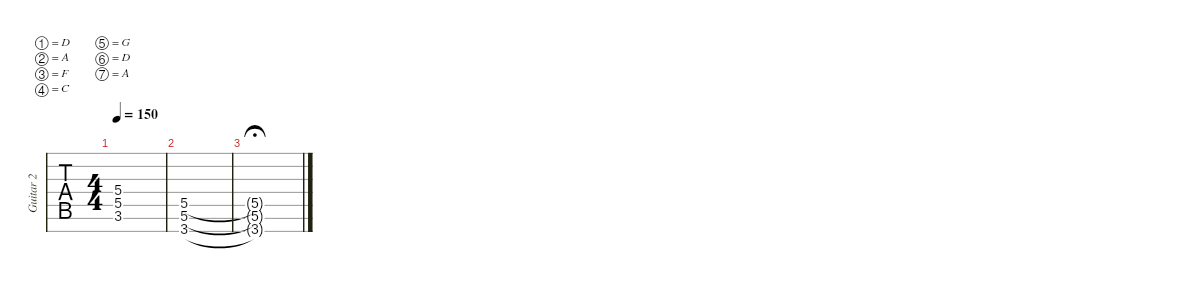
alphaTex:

\defaultSystemsLayout 2
\hideDynamics
\bracketExtendMode nobrackets
\multiTrackTrackNamePolicy allsystems
\firstSystemTrackNameMode fullname
\otherSystemsTrackNameMode fullname
\otherSystemsTrackNameOrientation horizontal
\track ("Guitar 2" "Gtr. 2") {instrument distortionguitar}
\staff {tabs}
\tuning (D4 A3 F3 C3 G2 D2 A1)
\ts (4 4)
\scale
1.00166
\tempo 150
\accidentals auto
\clef g2
\ottava regular
\simile none
\ks aminor
(5.4 5.5 3.6).1{dy f} |
\scale
0.998972 (5.5 5.6 3.7).1 |
\scale
1.0021 (5.5{t} 5.6{t} 3.7{t}).1{fermata (medium 0.5)}
